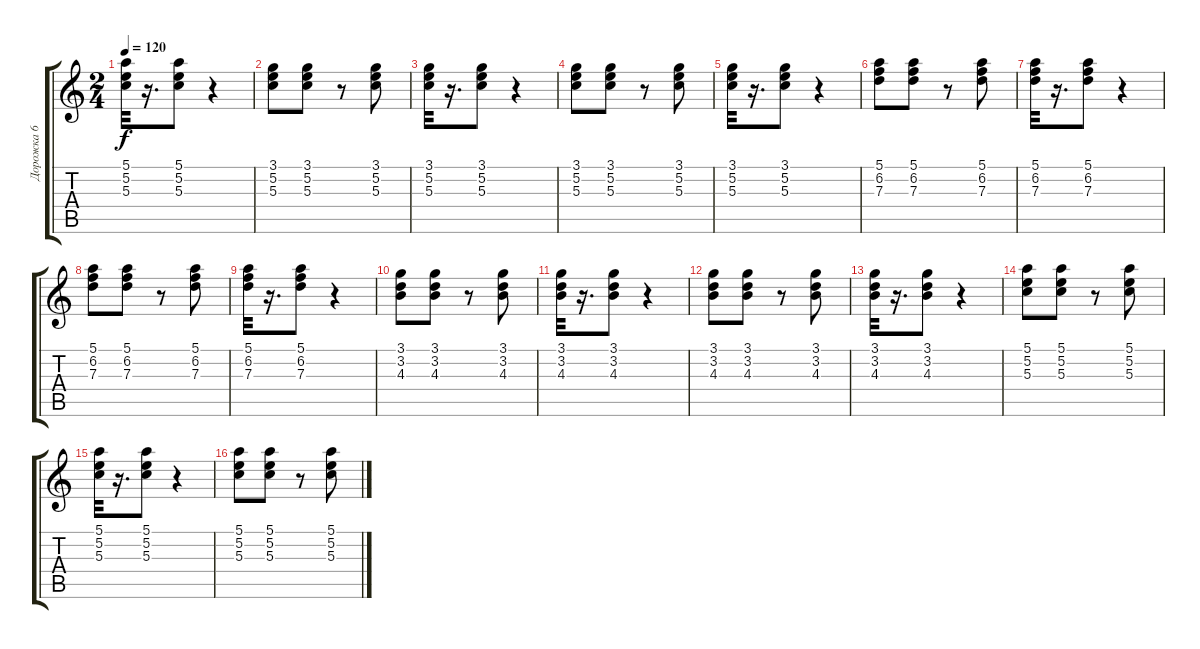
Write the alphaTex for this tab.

\track ("Дорожка 6" "Дорожка 6") {instrument acousticguitarsteel}
\staff {score tabs}
\tuning (E4 B3 G3 D3 A2 E2) {hide}
\ts (2 4)
\tempo 120
\clef g2
\ks c
(5.1 5.2 5.3).32{dy f} r.16{d} (5.1 5.2 5.3).8 r.4 |
(3.1 5.2 5.3).8 (3.1 5.2 5.3).8 r.8 (3.1 5.2 5.3).8 |
(3.1 5.2 5.3).32 r.16{d} (3.1 5.2 5.3).8 r.4 |
(3.1 5.2 5.3).8 (3.1 5.2 5.3).8 r.8 (3.1 5.2 5.3).8 |
(3.1 5.2 5.3).32 r.16{d} (3.1 5.2 5.3).8 r.4 |
(5.1 6.2 7.3).8 (5.1 6.2 7.3).8 r.8 (5.1 6.2 7.3).8 |
(5.1 6.2 7.3).32 r.16{d} (5.1 6.2 7.3).8 r.4 |
(5.1 6.2 7.3).8 (5.1 6.2 7.3).8 r.8 (5.1 6.2 7.3).8 |
(5.1 6.2 7.3).32 r.16{d} (5.1 6.2 7.3).8 r.4 |
(3.1 3.2 4.3).8 (3.1 3.2 4.3).8 r.8 (3.1 3.2 4.3).8 |
(3.1 3.2 4.3).32 r.16{d} (3.1 3.2 4.3).8 r.4 |
(3.1 3.2 4.3).8 (3.1 3.2 4.3).8 r.8 (3.1 3.2 4.3).8 |
(3.1 3.2 4.3).32 r.16{d} (3.1 3.2 4.3).8 r.4 |
(5.1 5.2 5.3).8 (5.1 5.2 5.3).8 r.8 (5.1 5.2 5.3).8 |
(5.1 5.2 5.3).32 r.16{d} (5.1 5.2 5.3).8 r.4 |
(5.1 5.2 5.3).8 (5.1 5.2 5.3).8 r.8 (5.1 5.2 5.3).8
